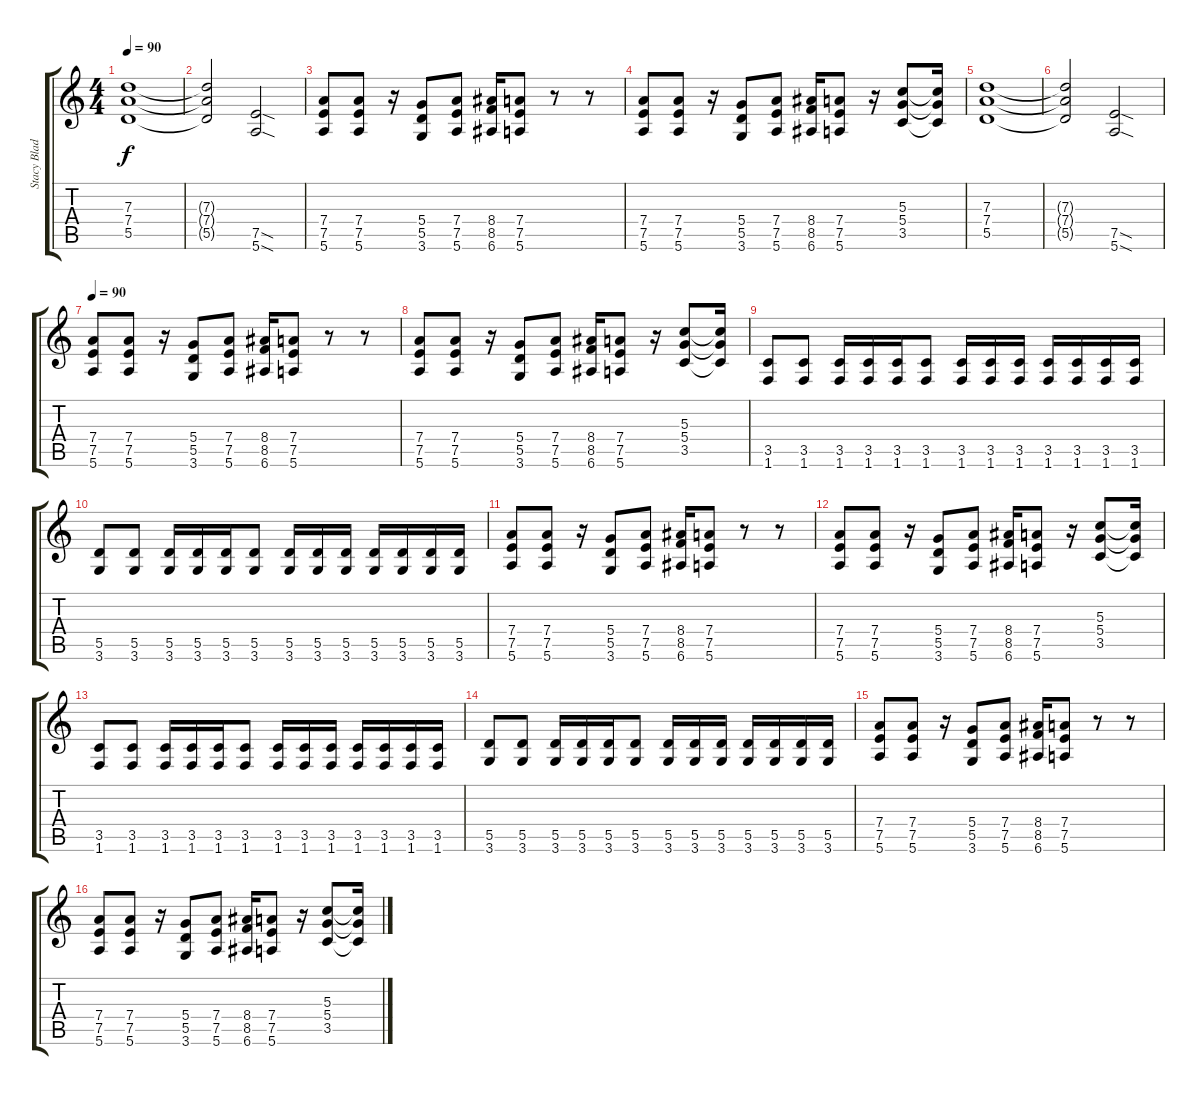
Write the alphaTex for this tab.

\track ("Stacy Blades(rhytm)" "Stacy Blad") {instrument distortionguitar}
\staff {score tabs}
\tuning (E4 B3 G3 D3 A2 E2) {hide}
\ts (4 4)
\tempo 90
\clef g2
\ks c
(7.3 7.4 5.5).1{dy f} |
(7.3{t} 7.4{t} 5.5{t}).2 (7.5{sod} 5.6{sod}).2 |
(7.4 7.5 5.6).8 (7.4 7.5 5.6).8 r.16 (5.4 5.5 3.6).8 (7.4 7.5 5.6).8 (8.4 8.5 6.6).16 (7.4 7.5 5.6).8 r.8 r.8 |
(7.4 7.5 5.6).8 (7.4 7.5 5.6).8 r.16 (5.4 5.5 3.6).8 (7.4 7.5 5.6).8 (8.4 8.5 6.6).16 (7.4 7.5 5.6).8 r.16 (5.3 5.4 3.5).8 (5.3{t} 5.4{t} 3.5{t}).16 |
(7.3 7.4 5.5).1 |
(7.3{t} 7.4{t} 5.5{t}).2 (7.5{sod} 5.6{sod}).2 |
\tempo 90
(7.4 7.5 5.6).8 (7.4 7.5 5.6).8 r.16 (5.4 5.5 3.6).8 (7.4 7.5 5.6).8 (8.4 8.5 6.6).16 (7.4 7.5 5.6).8 r.8 r.8 |
(7.4 7.5 5.6).8 (7.4 7.5 5.6).8 r.16 (5.4 5.5 3.6).8 (7.4 7.5 5.6).8 (8.4 8.5 6.6).16 (7.4 7.5 5.6).8 r.16 (5.3 5.4 3.5).8 (5.3{t} 5.4{t} 3.5{t}).16 |
(3.5 1.6).8 (3.5 1.6).8 (3.5 1.6).16 (3.5 1.6).16 (3.5 1.6).16 (3.5 1.6).8 (3.5 1.6).16 (3.5 1.6).16 (3.5 1.6).16 (3.5 1.6).16 (3.5 1.6).16 (3.5 1.6).16 (3.5 1.6).16 |
(5.5 3.6).8 (5.5 3.6).8 (5.5 3.6).16 (5.5 3.6).16 (5.5 3.6).16 (5.5 3.6).8 (5.5 3.6).16 (5.5 3.6).16 (5.5 3.6).16 (5.5 3.6).16 (5.5 3.6).16 (5.5 3.6).16 (5.5 3.6).16 |
(7.4 7.5 5.6).8 (7.4 7.5 5.6).8 r.16 (5.4 5.5 3.6).8 (7.4 7.5 5.6).8 (8.4 8.5 6.6).16 (7.4 7.5 5.6).8 r.8 r.8 |
(7.4 7.5 5.6).8 (7.4 7.5 5.6).8 r.16 (5.4 5.5 3.6).8 (7.4 7.5 5.6).8 (8.4 8.5 6.6).16 (7.4 7.5 5.6).8 r.16 (5.3 5.4 3.5).8 (5.3{t} 5.4{t} 3.5{t}).16 |
(3.5 1.6).8 (3.5 1.6).8 (3.5 1.6).16 (3.5 1.6).16 (3.5 1.6).16 (3.5 1.6).8 (3.5 1.6).16 (3.5 1.6).16 (3.5 1.6).16 (3.5 1.6).16 (3.5 1.6).16 (3.5 1.6).16 (3.5 1.6).16 |
(5.5 3.6).8 (5.5 3.6).8 (5.5 3.6).16 (5.5 3.6).16 (5.5 3.6).16 (5.5 3.6).8 (5.5 3.6).16 (5.5 3.6).16 (5.5 3.6).16 (5.5 3.6).16 (5.5 3.6).16 (5.5 3.6).16 (5.5 3.6).16 |
(7.4 7.5 5.6).8 (7.4 7.5 5.6).8 r.16 (5.4 5.5 3.6).8 (7.4 7.5 5.6).8 (8.4 8.5 6.6).16 (7.4 7.5 5.6).8 r.8 r.8 |
(7.4 7.5 5.6).8 (7.4 7.5 5.6).8 r.16 (5.4 5.5 3.6).8 (7.4 7.5 5.6).8 (8.4 8.5 6.6).16 (7.4 7.5 5.6).8 r.16 (5.3 5.4 3.5).8 (5.3{t} 5.4{t} 3.5{t}).16
